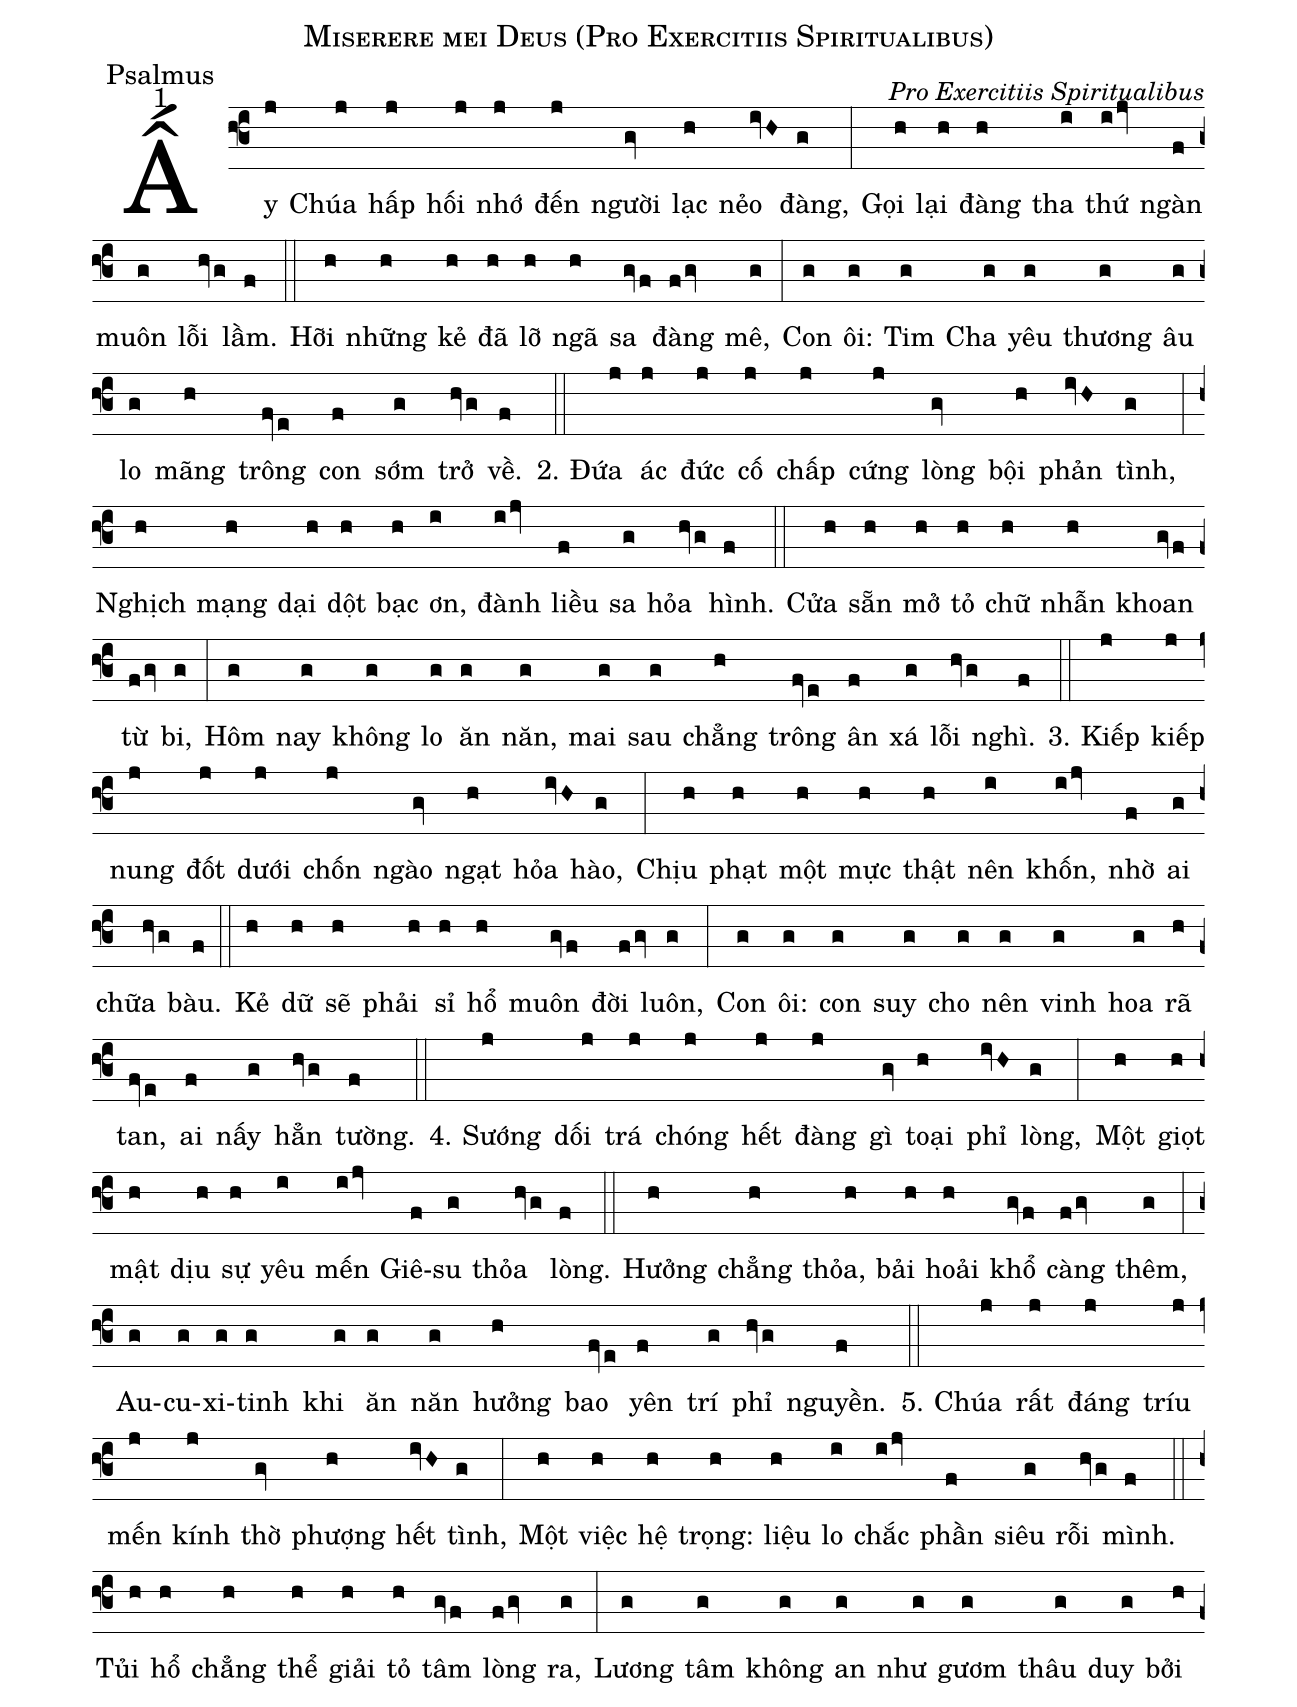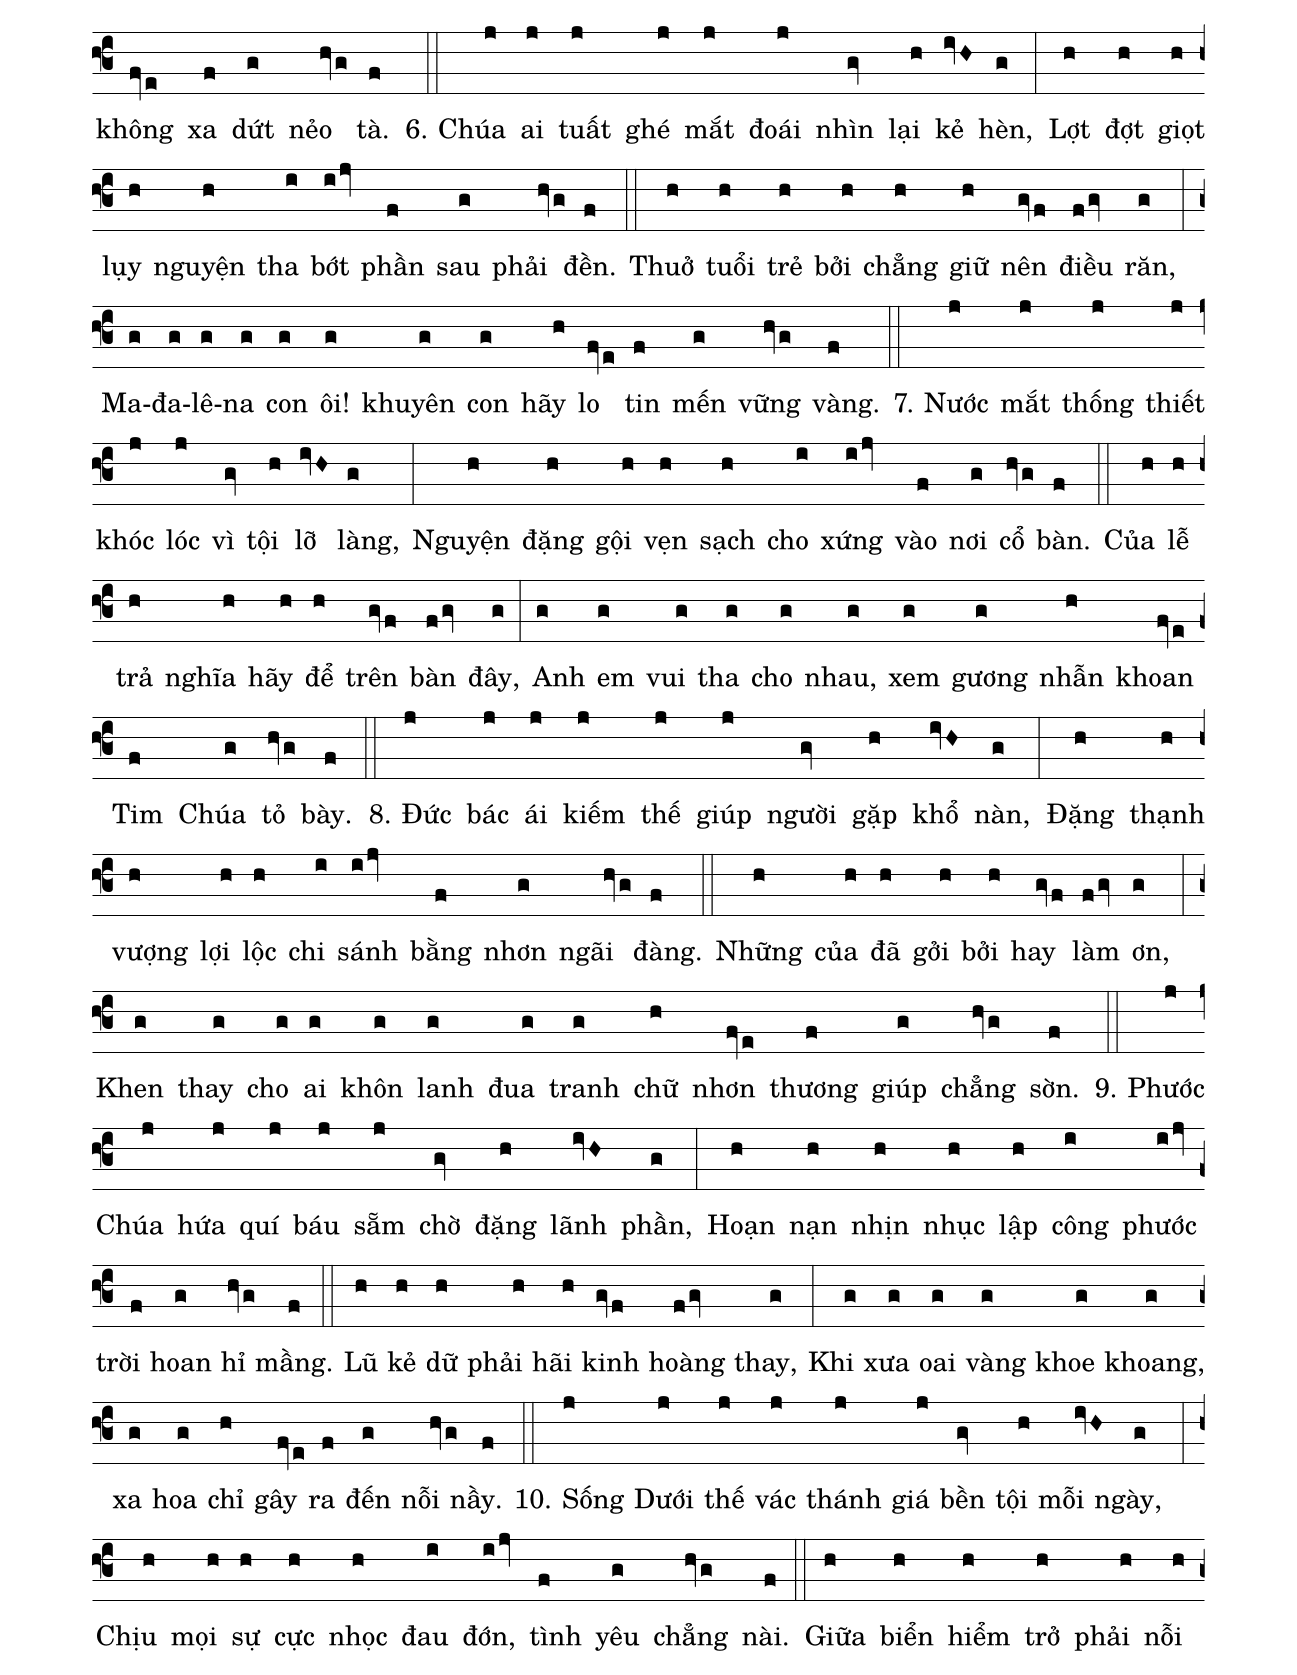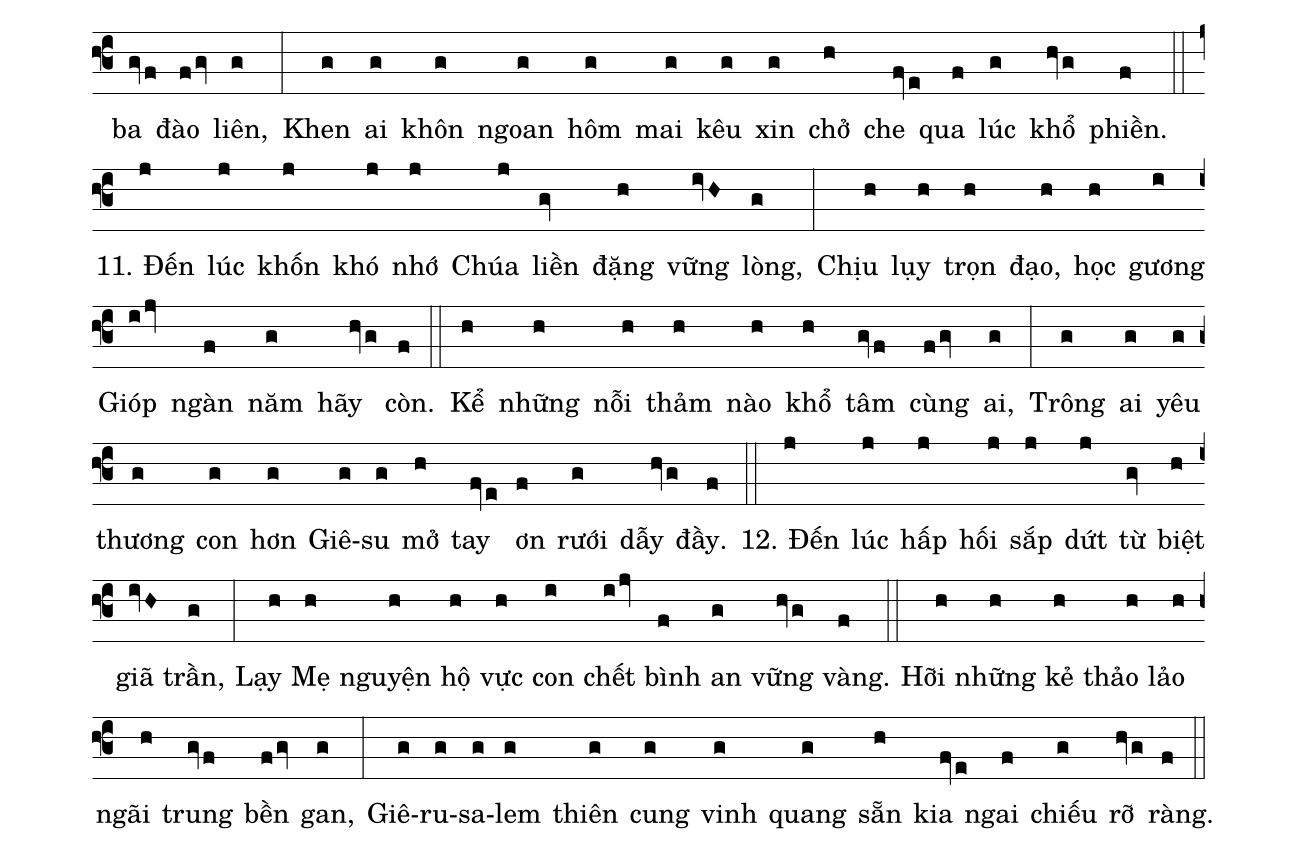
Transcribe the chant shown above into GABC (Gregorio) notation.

name:Miserere mei Deus (Pro Exercitiis Spiritualibus);
office-part:Psalmus;
mode:1;
commentary:Pro Exercitiis Spiritualibus;
%%
(f3)Ấy(j) Chúa(j) hấp(j) hối(j) nhớ(j) đến(j) người(gv) lạc(h) nẻo(ivH) đàng,(g) (:)
Gọi(h) lại(h) đàng(h) tha(i) thứ(ijv) ngàn(f) muôn(g) lỗi(hvg) lầm.(f) (::)
Hỡi(h) những(h) kẻ(h) đã(h) lỡ(h) ngã(h) sa(gvf) đàng(fgv) mê,(g) (:)
Con(g) ôi:(g) Tim(g) Cha(g) yêu(g) thương(g) âu(g) lo(g) mãng(h) trông(fve) con(f) sớm(g) trở(hvg) về.(f) (::)

2. Đứa(j) ác(j) đức(j) cố(j) chấp(j) cứng(j) lòng(gv) bội(h) phản(ivH) tình,(g) (:)
Nghịch(h) mạng(h) dại(h) dột(h) bạc(h) ơn,(i) đành(ijv) liều(f) sa(g) hỏa(hvg) hình.(f) (::)
Cửa(h) sẵn(h) mở(h) tỏ(h) chữ(h) nhẫn(h) khoan(gvf) từ(fgv) bi,(g) (:)
Hôm(g) nay(g) không(g) lo(g) ăn(g) năn,(g) mai(g) sau(g) chẳng(h) trông(fve) ân(f) xá(g) lỗi(hvg) nghì.(f) (::)

3. Kiếp(j) kiếp(j) nung(j) đốt(j) dưới(j) chốn(j) ngào(gv) ngạt(h) hỏa(ivH) hào,(g) (:)
Chịu(h) phạt(h) một(h) mực(h) thật(h) nên(i) khốn,(ijv) nhờ(f) ai(g) chữa(hvg) bàu.(f) (::)
Kẻ(h) dữ(h) sẽ(h) phải(h) sỉ(h) hổ(h) muôn(gvf) đời(fgv) luôn,(g) (:)
Con(g) ôi:(g) con(g) suy(g) cho(g) nên(g) vinh(g) hoa(g) rã(h) tan,(fve) ai(f) nấy(g) hẳn(hvg) tường.(f) (::)

4. Sướng(j) dối(j) trá(j) chóng(j) hết(j) đàng(j) gì(gv) toại(h) phỉ(ivH) lòng,(g) (:)
Một(h) giọt(h) mật(h) dịu(h) sự(h) yêu(i) mến(ijv) Giê-(f)su(g) thỏa(hvg) lòng.(f) (::)
Hưởng(h) chẳng(h) thỏa,(h) bải(h) hoải(h) khổ(gvf) càng(fgv) thêm,(g) (:)
Au-(g)cu-(g)xi-(g)tinh(g) khi(g) ăn(g) năn(g) hưởng(h) bao(fve) yên(f) trí(g) phỉ(hvg) nguyền.(f) (::)

5. Chúa(j) rất(j) đáng(j) tríu(j) mến(j) kính(j) thờ(gv) phượng(h) hết(ivH) tình,(g) (:)
Một(h) việc(h) hệ(h) trọng:(h) liệu(h) lo(i) chắc(ijv) phần(f) siêu(g) rỗi(hvg) mình.(f) (::)
Tủi(h) hổ(h) chẳng(h) thể(h) giải(h) tỏ(h) tâm(gvf) lòng(fgv) ra,(g) (:)
Lương(g) tâm(g) không(g) an(g) như(g) gươm(g) thâu(g) duy(g) bởi(h) không(fve) xa(f) dứt(g) nẻo(hvg) tà.(f) (::)

6. Chúa(j) ai(j) tuất(j) ghé(j) mắt(j) đoái(j) nhìn(gv) lại(h) kẻ(ivH) hèn,(g) (:)
Lợt(h) đợt(h) giọt(h) lụy(h) nguyện(h) tha(i) bớt(ijv) phần(f) sau(g) phải(hvg) đền.(f) (::)
Thuở(h) tuổi(h) trẻ(h) bởi(h) chẳng(h) giữ(h) nên(gvf) điều(fgv) răn,(g) (:)
Ma-(g)đa-(g)lê-(g)na(g) con(g) ôi!(g) khuyên(g) con(g) hãy(h) lo(fve) tin(f) mến(g) vững(hvg) vàng.(f) (::)

7. Nước(j) mắt(j) thống(j) thiết(j) khóc(j) lóc(j) vì(gv) tội(h) lỡ(ivH) làng,(g) (:)
Nguyện(h) đặng(h) gội(h) vẹn(h) sạch(h) cho(i) xứng(ijv) vào(f) nơi(g) cổ(hvg) bàn.(f) (::)
Của(h) lễ(h) trả(h) nghĩa(h) hãy(h) để(h) trên(gvf) bàn(fgv) đây,(g) (:)
Anh(g) em(g) vui(g) tha(g) cho(g) nhau,(g) xem(g) gương(g) nhẫn(h) khoan(fve) Tim(f) Chúa(g) tỏ(hvg) bày.(f) (::)

8. Đức(j) bác(j) ái(j) kiếm(j) thế(j) giúp(j) người(gv) gặp(h) khổ(ivH) nàn,(g) (:)
Đặng(h) thạnh(h) vượng(h) lợi(h) lộc(h) chi(i) sánh(ijv) bằng(f) nhơn(g) ngãi(hvg) đàng.(f) (::)
Những(h) của(h) đã(h) gởi(h) bởi(h) hay(gvf) làm(fgv) ơn,(g) (:)
Khen(g) thay(g) cho(g) ai(g) khôn(g) lanh(g) đua(g) tranh(g) chữ(h) nhơn(fve) thương(f) giúp(g) chẳng(hvg) sờn.(f) (::)

9. Phước(j) Chúa(j) hứa(j) quí(j) báu(j) sẵm(j) chờ(gv) đặng(h) lãnh(ivH) phần,(g) (:)
Hoạn(h) nạn(h) nhịn(h) nhục(h) lập(h) công(i) phước(ijv) trời(f) hoan(g) hỉ(hvg) mầng.(f) (::)
Lũ(h) kẻ(h) dữ(h) phải(h) hãi(h) kinh(gvf) hoàng(fgv) thay,(g) (:)
Khi(g) xưa(g) oai(g) vàng(g) khoe(g) khoang,(g) xa(g) hoa(g) chỉ(h) gây(fve) ra(f) đến(g) nỗi(hvg) nầy.(f) (::)

10. Sống(j) Dưới(j) thế(j) vác(j) thánh(j) giá(j) bền(gv) tội(h) mỗi(ivH) ngày,(g) (:)
Chịu(h) mọi(h) sự(h) cực(h) nhọc(h) đau(i) đớn,(ijv) tình(f) yêu(g) chẳng(hvg) nài.(f) (::)
Giữa(h) biển(h) hiểm(h) trở(h) phải(h) nỗi(h) ba(gvf) đào(fgv) liên,(g) (:)
Khen(g) ai(g) khôn(g) ngoan(g) hôm(g) mai(g) kêu(g) xin(g) chở(h) che(fve) qua(f) lúc(g) khổ(hvg) phiền.(f) (::)

11. Đến(j) lúc(j) khốn(j) khó(j) nhớ(j) Chúa(j) liền(gv) đặng(h) vững(ivH) lòng,(g) (:)
Chịu(h) lụy(h) trọn(h) đạo,(h) học(h) gương(i) Gióp(ijv) ngàn(f) năm(g) hãy(hvg) còn.(f) (::)
Kể(h) những(h) nỗi(h) thảm(h) nào(h) khổ(h) tâm(gvf) cùng(fgv) ai,(g) (:)
Trông(g) ai(g) yêu(g) thương(g) con(g) hơn(g) Giê-(g)su(g) mở(h) tay(fve) ơn(f) rưới(g) dẫy(hvg) đầy.(f) (::)

12. Đến(j) lúc(j) hấp(j) hối(j) sắp(j) dứt(j) từ(gv) biệt(h) giã(ivH) trần,(g) (:)
Lạy(h) Mẹ(h) nguyện(h) hộ(h) vực(h) con(i) chết(ijv) bình(f) an(g) vững(hvg) vàng.(f) (::)
Hỡi(h) những(h) kẻ(h) thảo(h) lảo(h) ngãi(h) trung(gvf) bền(fgv) gan,(g) (:)
Giê-(g)ru-(g)sa-(g)lem(g) thiên(g) cung(g) vinh(g) quang(g) sẵn(h) kia(fve) ngai(f) chiếu(g) rỡ(hvg) ràng.(f) (::)
